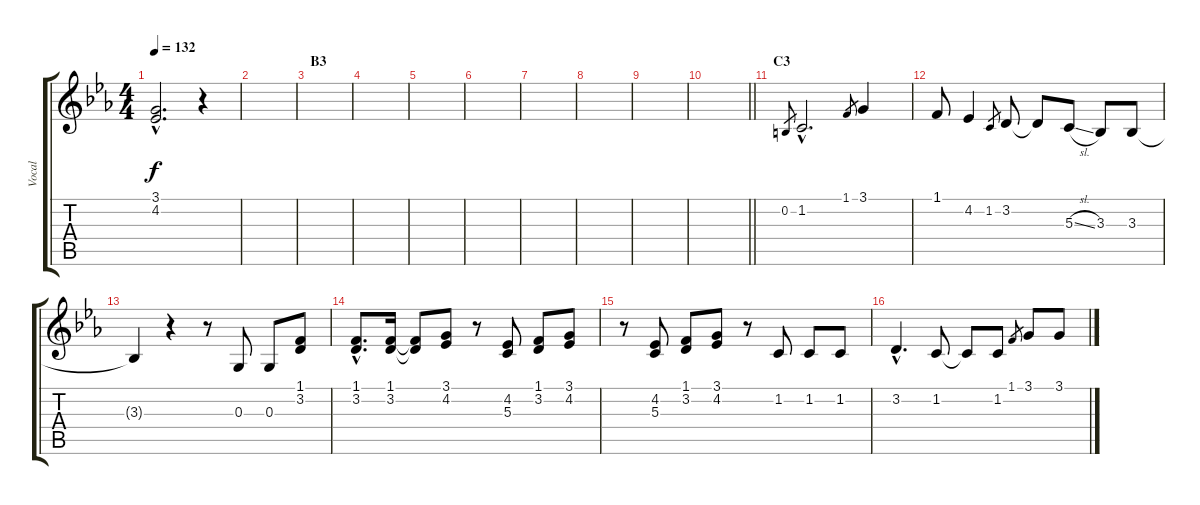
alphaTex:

\track ("Vocal" "Vocal") {instrument sopranosax}
\staff {score tabs}
\tuning (E4 B3 G3 D3 A2 E2) {hide}
\ts (4 4)
\tempo 132
\clef g2
\ks eb
(3.1{hac t} 4.2{hac t}).2{d dy f} r.4 |
|
\section ("" "B3")
|
|
|
|
|
|
|
\barLineRight lightlight
|
\section ("" "C3")
0.2.8{gr} 1.2{hac}.2{d} 1.1.8{gr} 3.1.4 |
1.1.8 4.2.4 1.2.8{gr} 3.2.8 3.2{t}.8 5.3{sl}.8 3.3.8 3.3.8 |
3.3{t}.4 r.4 r.8 0.3.8 0.3.8 (1.1 3.2).8 |
(1.1{hac} 3.2{hac}).8{d} (1.1 3.2).16 (1.1{t} 3.2{t}).8 (3.1 4.2).8 r.8 (4.2 5.3).8 (1.1 3.2).8 (3.1 4.2).8 |
r.8 (4.2 5.3).8 (1.1 3.2).8 (3.1 4.2).8 r.8 1.2.8 1.2.8 1.2.8 |
3.2{hac}.4{d} 1.2.8 1.2{t}.8 1.2.8 1.1.8{gr} 3.1.8 3.1.8
